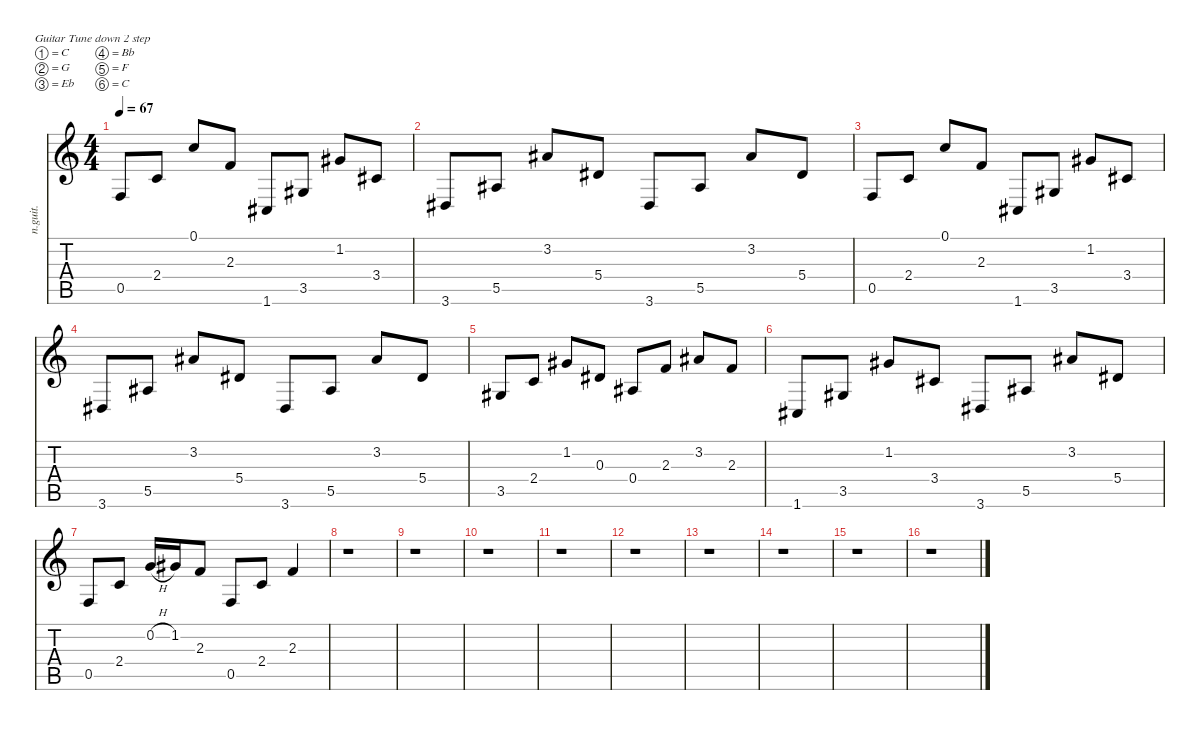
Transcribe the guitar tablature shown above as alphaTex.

\defaultSystemsLayout 4
\hideDynamics
\bracketExtendMode nobrackets
\otherSystemsTrackNameOrientation horizontal
\track ("Nylon Guitar" "n.guit.") {instrument acousticguitarnylon}
\staff {score tabs}
\tuning (C4 G3 Eb3 Bb2 F2 C2)
\ts (4 4)
\beaming (8 2 2 2 2)
\tempo 67
\clef g2
\ks c
0.5.8{dy mf instrument acousticguitarnylon beam Up} 2.4.8{beam Up} 0.1.8{beam Up} 2.3.8{beam Up} 1.6{acc #}.8{beam Up} 3.5{acc #}.8{beam Up} 1.2{acc #}.8{beam Up} 3.4{acc #}.8{beam Up} |
3.6{acc #}.8{beam Up} 5.5{acc #}.8{beam Up} 3.2{acc #}.8{beam Up} 5.4{acc #}.8{beam Up} 3.6{acc #}.8{beam Up} 5.5{acc #}.8{beam Up} 3.2{acc #}.8{beam Up} 5.4{acc #}.8{beam Up} |
0.5.8{beam Up} 2.4.8{beam Up} 0.1.8{beam Up} 2.3.8{beam Up} 1.6{acc #}.8{beam Up} 3.5{acc #}.8{beam Up} 1.2{acc #}.8{beam Up} 3.4{acc #}.8{beam Up} |
3.6{acc #}.8{beam Up} 5.5{acc #}.8{beam Up} 3.2{acc #}.8{beam Up} 5.4{acc #}.8{beam Up} 3.6{acc #}.8{beam Up} 5.5{acc #}.8{beam Up} 3.2{acc #}.8{beam Up} 5.4{acc #}.8{beam Up} |
3.5{acc #}.8{beam Up} 2.4.8{beam Up} 1.2{acc #}.8{beam Up} 0.3{acc #}.8{beam Up} 0.4{acc #}.8{beam Up} 2.3.8{beam Up} 3.2{acc #}.8{beam Up} 2.3.8{beam Up} |
1.6{acc #}.8{beam Up} 3.5{acc #}.8{beam Up} 1.2{acc #}.8{beam Up} 3.4{acc #}.8{beam Up} 3.6{acc #}.8{beam Up} 5.5{acc #}.8{beam Up} 3.2{acc #}.8{beam Up} 5.4{acc #}.8{beam Up} |
0.5.8{beam Up} 2.4.8{beam Up} 0.2{h}.16{beam Up} 1.2{acc #}.16{beam Up} 2.3.8{beam Up} 0.5.8{beam Up} 2.4.8{beam Up} 2.3.4{beam Up} |
r.1{beam Down} |
r.1{beam Down} |
r.1{beam Down} |
r.1{beam Down} |
r.1{beam Down} |
r.1{beam Down} |
r.1{beam Down} |
r.1{beam Down} |
r.1{beam Down}
